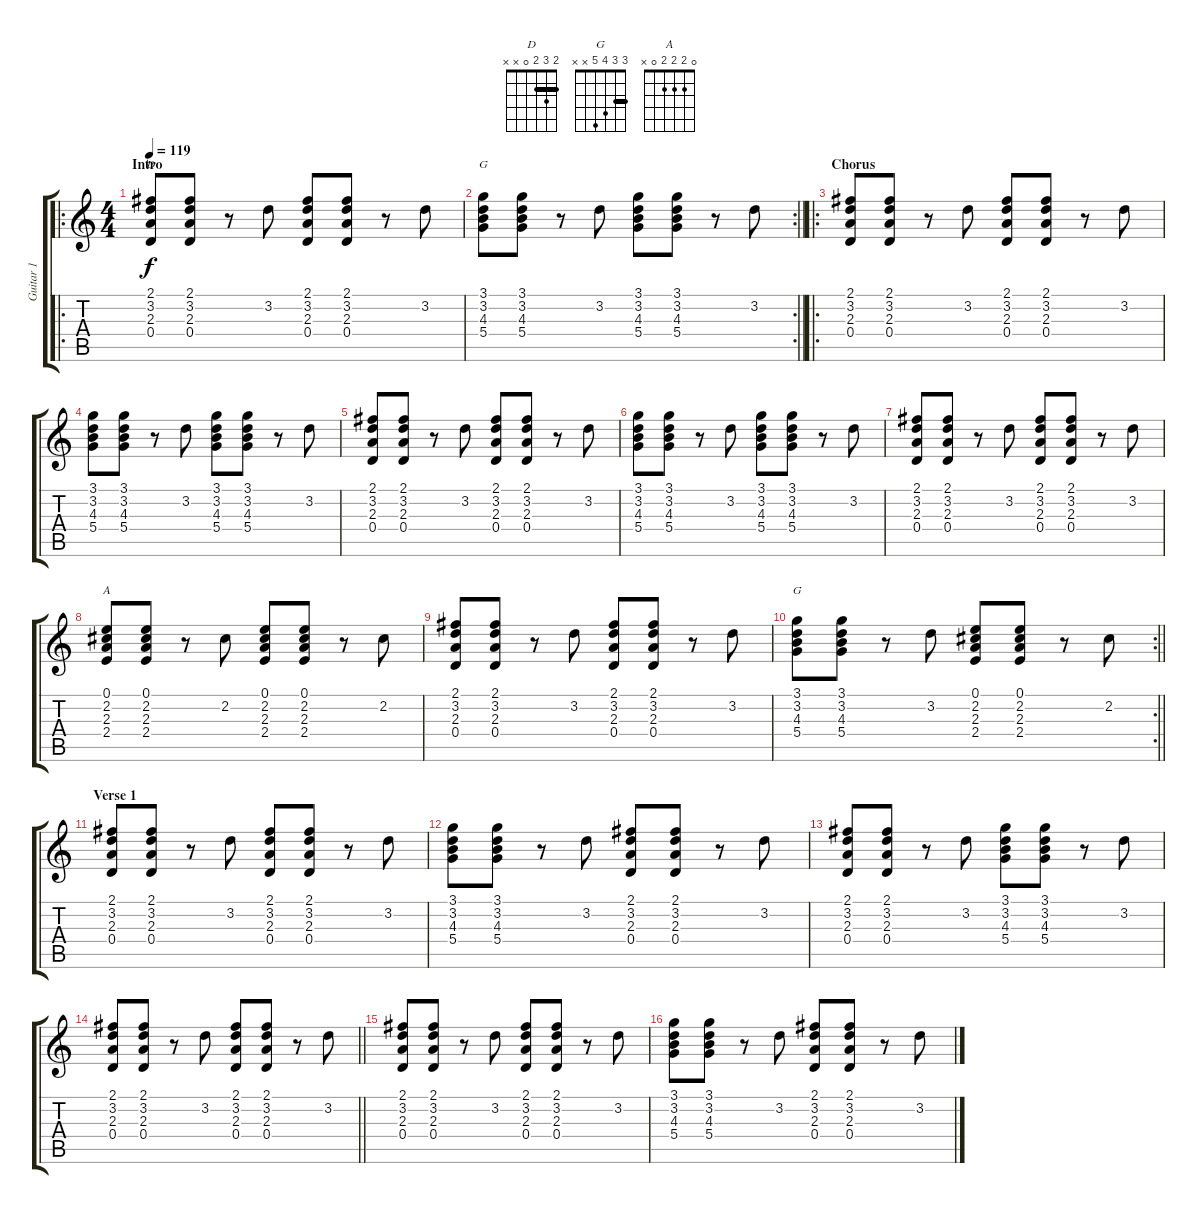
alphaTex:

\track ("Guitar 1" "Guitar 1") {instrument acousticguitarnylon}
\staff {score tabs}
\tuning (E4 B3 G3 D3 A2 E2) {hide}
\chord ("D" 2 3 2 0 x x) {barre 2}
\chord ("G" 3 0 0 0 2 3)
\chord ("A" 0 2 2 2 0 x)
\chord ("G" 3 3 4 5 x x) {barre 3}
\ro
\ts (4 4)
\section ("" "Intro")
\tempo 119
\clef g2
\ks c
(2.1 3.2 2.3 0.4).8{ch "D" dy f instrument acousticguitarnylon} (2.1 3.2 2.3 0.4).8 r.8 3.2.8 (2.1 3.2 2.3 0.4).8 (2.1 3.2 2.3 0.4).8 r.8 3.2.8 |
\rc 2
\barLineRight lightlight
(3.1 3.2 4.3 5.4).8{ch "G"} (3.1 3.2 4.3 5.4).8 r.8 3.2.8 (3.1 3.2 4.3 5.4).8 (3.1 3.2 4.3 5.4).8 r.8 3.2.8 |
\ro
\section ("" "Chorus")
(2.1 3.2 2.3 0.4).8 (2.1 3.2 2.3 0.4).8 r.8 3.2.8 (2.1 3.2 2.3 0.4).8 (2.1 3.2 2.3 0.4).8 r.8 3.2.8 |
(3.1 3.2 4.3 5.4).8 (3.1 3.2 4.3 5.4).8 r.8 3.2.8 (3.1 3.2 4.3 5.4).8 (3.1 3.2 4.3 5.4).8 r.8 3.2.8 |
(2.1 3.2 2.3 0.4).8 (2.1 3.2 2.3 0.4).8 r.8 3.2.8 (2.1 3.2 2.3 0.4).8 (2.1 3.2 2.3 0.4).8 r.8 3.2.8 |
(3.1 3.2 4.3 5.4).8 (3.1 3.2 4.3 5.4).8 r.8 3.2.8 (3.1 3.2 4.3 5.4).8 (3.1 3.2 4.3 5.4).8 r.8 3.2.8 |
(2.1 3.2 2.3 0.4).8 (2.1 3.2 2.3 0.4).8 r.8 3.2.8 (2.1 3.2 2.3 0.4).8 (2.1 3.2 2.3 0.4).8 r.8 3.2.8 |
(0.1 2.2 2.3 2.4).8{ch "A"} (0.1 2.2 2.3 2.4).8 r.8 2.2.8 (0.1 2.2 2.3 2.4).8 (0.1 2.2 2.3 2.4).8 r.8 2.2.8 |
(2.1 3.2 2.3 0.4).8 (2.1 3.2 2.3 0.4).8 r.8 3.2.8 (2.1 3.2 2.3 0.4).8 (2.1 3.2 2.3 0.4).8 r.8 3.2.8 |
\rc 2
\barLineRight lightlight
(3.1 3.2 4.3 5.4).8{ch "G"} (3.1 3.2 4.3 5.4).8 r.8 3.2.8 (0.1 2.2 2.3 2.4).8 (0.1 2.2 2.3 2.4).8 r.8 2.2.8 |
\section ("" "Verse 1")
(2.1 3.2 2.3 0.4).8 (2.1 3.2 2.3 0.4).8 r.8 3.2.8 (2.1 3.2 2.3 0.4).8 (2.1 3.2 2.3 0.4).8 r.8 3.2.8 |
(3.1 3.2 4.3 5.4).8 (3.1 3.2 4.3 5.4).8 r.8 3.2.8 (2.1 3.2 2.3 0.4).8 (2.1 3.2 2.3 0.4).8 r.8 3.2.8 |
(2.1 3.2 2.3 0.4).8 (2.1 3.2 2.3 0.4).8 r.8 3.2.8 (3.1 3.2 4.3 5.4).8 (3.1 3.2 4.3 5.4).8 r.8 3.2.8 |
\barLineRight lightlight
(2.1 3.2 2.3 0.4).8 (2.1 3.2 2.3 0.4).8 r.8 3.2.8 (2.1 3.2 2.3 0.4).8 (2.1 3.2 2.3 0.4).8 r.8 3.2.8 |
(2.1 3.2 2.3 0.4).8 (2.1 3.2 2.3 0.4).8 r.8 3.2.8 (2.1 3.2 2.3 0.4).8 (2.1 3.2 2.3 0.4).8 r.8 3.2.8 |
(3.1 3.2 4.3 5.4).8 (3.1 3.2 4.3 5.4).8 r.8 3.2.8 (2.1 3.2 2.3 0.4).8 (2.1 3.2 2.3 0.4).8 r.8 3.2.8
